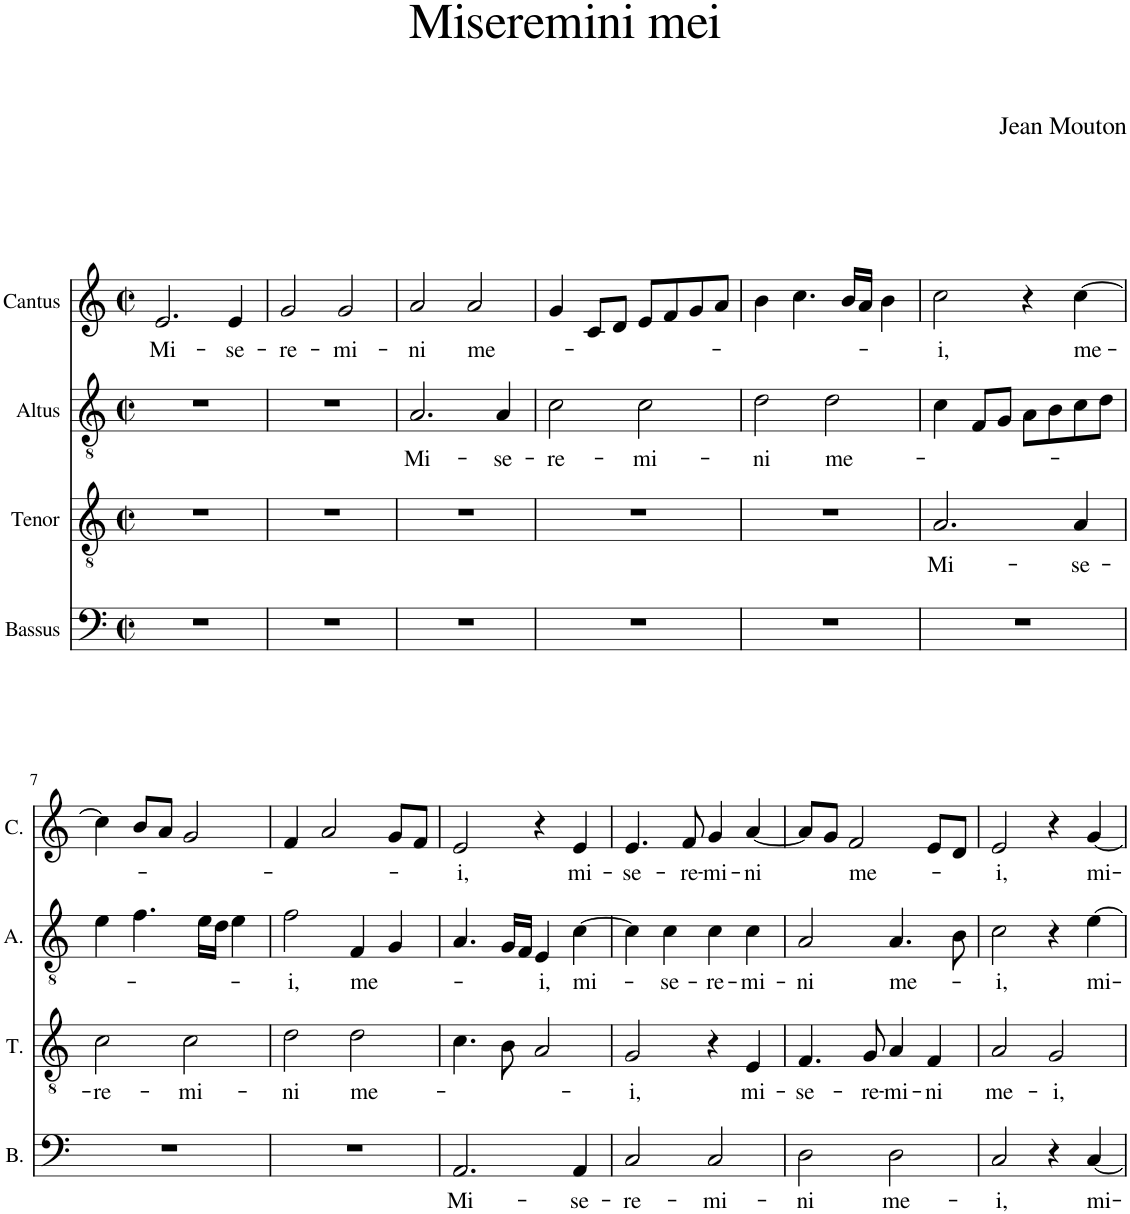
**kern	**text	**kern	**text	**kern	**text	**kern	**text
*part4	*part4	*part3	*part3	*part2	*part2	*part1	*part1
*staff4	*staff4	*staff3	*staff3	*staff2	*staff2	*staff1	*staff1
*I"Bassus	*	*I"Tenor	*	*I"Altus	*	*I"Cantus	*
*I'B.	*	*I'T.	*	*I'A.	*	*I'C.	*
*clefF4	*	*clefGv2	*	*clefGv2	*	*clefG2	*
*k[]	*	*k[]	*	*k[]	*	*k[]	*
*M2/2	*	*M2/2	*	*M2/2	*	*M2/2	*
*met(c|)	*	*met(c|)	*	*met(c|)	*	*met(c|)	*
=1	=1	=1	=1	=1	=1	=1	=1
!	!	!	!	!	!	!	!LO:LY:b
1r	.	1r	.	1r	.	2.e/	Mi-
!	!	!	!	!	!	!	!LO:LY:b
.	.	.	.	.	.	4e/	-se-
=2	=2	=2	=2	=2	=2	=2	=2
!	!	!	!	!	!	!	!LO:LY:b
1r	.	1r	.	1r	.	2g/	-re-
!	!	!	!	!	!	!	!LO:LY:b
.	.	.	.	.	.	2g/	-mi-
=3	=3	=3	=3	=3	=3	=3	=3
!	!	!	!	!	!LO:LY:b	!	!LO:LY:b
1r	.	1r	.	2.A/	Mi-	2a/	-ni
!	!	!	!	!	!	!	!LO:LY:b
.	.	.	.	.	.	2a/	me-
!	!	!	!	!	!LO:LY:b	!	!
.	.	.	.	4A/	-se-	.	.
=4	=4	=4	=4	=4	=4	=4	=4
!	!	!	!	!	!LO:LY:b	!	!
1r	.	1r	.	2c\	-re-	4g/	.
.	.	.	.	.	.	8c/L	.
.	.	.	.	.	.	8d/J	.
!	!	!	!	!	!LO:LY:b	!	!
.	.	.	.	2c\	-mi-	8e/L	.
.	.	.	.	.	.	8f/	.
.	.	.	.	.	.	8g/	.
.	.	.	.	.	.	8a/J	.
=5	=5	=5	=5	=5	=5	=5	=5
!	!	!	!	!	!LO:LY:b	!	!
1r	.	1r	.	2d\	-ni	4b\	.
.	.	.	.	.	.	4.cc\	.
!	!	!	!	!	!LO:LY:b	!	!
.	.	.	.	2d\	me-	.	.
.	.	.	.	.	.	16b/LL	.
.	.	.	.	.	.	16a/JJ	.
.	.	.	.	.	.	4b\	.
=6	=6	=6	=6	=6	=6	=6	=6
!	!	!	!LO:LY:b	!	!	!	!LO:LY:b
1r	.	2.A/	Mi-	4c\	.	2cc\	-i,
.	.	.	.	8F/L	.	.	.
.	.	.	.	8G/J	.	.	.
.	.	.	.	8A\L	.	4r	.
.	.	.	.	8B\	.	.	.
!	!	!	!LO:LY:b	!	!	!	!LO:LY:b
.	.	4A/	-se-	8c\	.	[4cc\	me-
.	.	.	.	8d\J	.	.	.
!!LO:LB:g=z
=7	=7	=7	=7	=7	=7	=7	=7
!	!	!	!LO:LY:b	!	!	!	!
1r	.	2c\	-re-	4e\	.	4cc\]	.
.	.	.	.	4.f\	.	8b/L	.
.	.	.	.	.	.	8a/J	.
!	!	!	!LO:LY:b	!	!	!	!
.	.	2c\	-mi-	.	.	2g/	.
.	.	.	.	16e\LL	.	.	.
.	.	.	.	16d\JJ	.	.	.
.	.	.	.	4e\	.	.	.
=8	=8	=8	=8	=8	=8	=8	=8
!	!	!	!LO:LY:b	!	!LO:LY:b	!	!
1r	.	2d\	-ni	2f\	-i,	4f/	.
.	.	.	.	.	.	2a/	.
!	!	!	!LO:LY:b	!	!LO:LY:b	!	!
.	.	2d\	me-	4F/	me-	.	.
.	.	.	.	4G/	.	8g/L	.
.	.	.	.	.	.	8f/J	.
=9	=9	=9	=9	=9	=9	=9	=9
!	!LO:LY:b	!	!	!	!	!	!LO:LY:b
2.AA/	Mi-	4.c\	.	4.A/	.	2e/	-i,
.	.	8B\	.	16G/LL	.	.	.
.	.	.	.	16F/JJ	.	.	.
!	!	!	!	!	!LO:LY:b	!	!
.	.	2A/	.	4E/	-i,	4r	.
!	!LO:LY:b	!	!	!	!LO:LY:b	!	!LO:LY:b
4AA/	-se-	.	.	[4c\	mi-	4e/	mi-
=10	=10	=10	=10	=10	=10	=10	=10
!	!LO:LY:b	!	!LO:LY:b	!	!	!	!LO:LY:b
2C/	-re-	2G/	-i,	4c\]	.	4.e/	-se-
!	!	!	!	!	!LO:LY:b	!	!
.	.	.	.	4c\	-se-	.	.
!	!	!	!	!	!	!	!LO:LY:b
.	.	.	.	.	.	8f/	-re-
!	!LO:LY:b	!	!	!	!LO:LY:b	!	!LO:LY:b
2C/	-mi-	4r	.	4c\	-re-	4g/	-mi-
!	!	!	!LO:LY:b	!	!LO:LY:b	!	!LO:LY:b
.	.	4E/	mi-	4c\	-mi-	[4a/	-ni
=11	=11	=11	=11	=11	=11	=11	=11
!	!LO:LY:b	!	!LO:LY:b	!	!LO:LY:b	!	!
2D\	-ni	4.F/	-se-	2A/	-ni	8a/L]	.
.	.	.	.	.	.	8g/J	.
!	!	!	!	!	!	!	!LO:LY:b
.	.	.	.	.	.	2f/	me-
!	!	!	!LO:LY:b	!	!	!	!
.	.	8G/	-re-	.	.	.	.
!	!LO:LY:b	!	!LO:LY:b	!	!LO:LY:b	!	!
2D\	me-	4A/	-mi-	4.A/	me-	.	.
!	!	!	!LO:LY:b	!	!	!	!
.	.	4F/	-ni	.	.	8e/L	.
.	.	.	.	8B\	.	8d/J	.
=12	=12	=12	=12	=12	=12	=12	=12
!	!LO:LY:b	!	!LO:LY:b	!	!LO:LY:b	!	!LO:LY:b
2C/	-i,	2A/	me-	2c\	-i,	2e/	-i,
!	!	!	!LO:LY:b	!	!	!	!
4r	.	2G/	-i,	4r	.	4r	.
!	!LO:LY:b	!	!	!	!LO:LY:b	!	!LO:LY:b
[4C/	mi-	.	.	[4e\	mi-	[4g/	mi-
=	=	=	=	=	=	=	=
*-	*-	*-	*-	*-	*-	*-	*-
